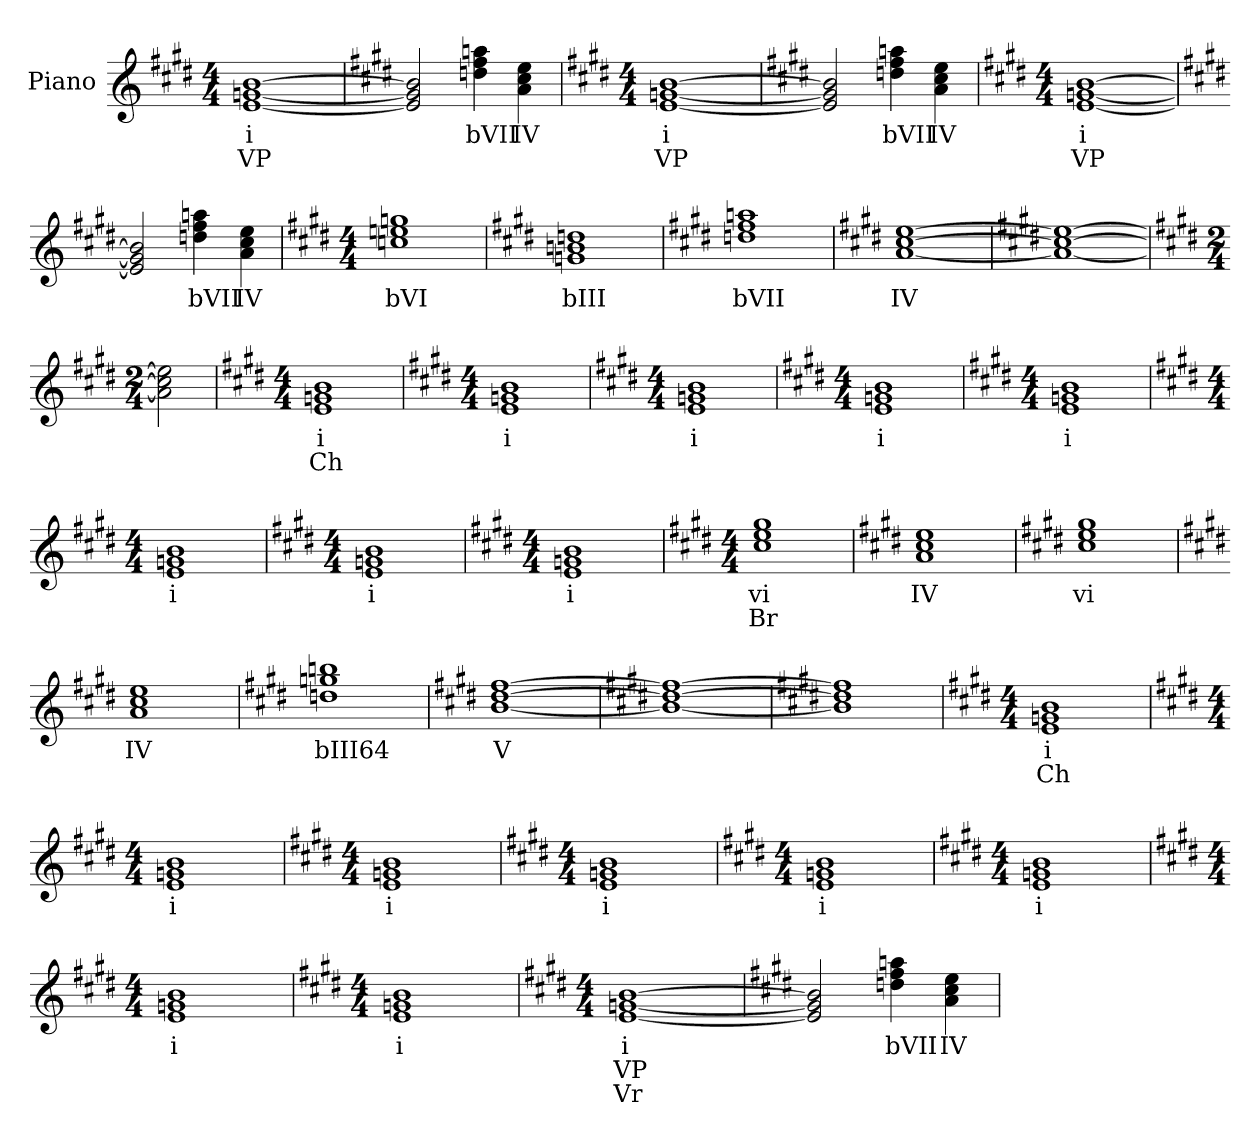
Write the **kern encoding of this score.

**kern	**text	**text	**text
*part1	*part1	*part1	*part1
*staff1	*staff1	*staff1	*staff1
*I"Piano	*	*	*
*I'Pno	*	*	*
*k[f#c#g#d#]	*	*	*
*E:	*	*	*
*M4/4	*	*	*
=	=	=	=
[1e [1gn [1b	i	VP	.
=	=	=	=
*k[f#c#g#d#]	*	*	*
*E:	*	*	*
2e] 2gn] 2b]	.	.	.
4ddn 4ff# 4aan	bVII	.	.
4a 4cc# 4ee	IV	.	.
=	=	=	=
*k[f#c#g#d#]	*	*	*
*E:	*	*	*
*M4/4	*	*	*
[1e [1gn [1b	i	VP	.
=	=	=	=
*k[f#c#g#d#]	*	*	*
*E:	*	*	*
2e] 2gn] 2b]	.	.	.
4ddn 4ff# 4aan	bVII	.	.
4a 4cc# 4ee	IV	.	.
=	=	=	=
*k[f#c#g#d#]	*	*	*
*E:	*	*	*
*M4/4	*	*	*
[1e [1gn [1b	i	VP	.
=	=	=	=
*k[f#c#g#d#]	*	*	*
*E:	*	*	*
2e] 2gn] 2b]	.	.	.
4ddn 4ff# 4aan	bVII	.	.
4a 4cc# 4ee	IV	.	.
=	=	=	=
*k[f#c#g#d#]	*	*	*
*E:	*	*	*
*M4/4	*	*	*
1ccn 1een 1ggn	bVI	.	.
=	=	=	=
*k[f#c#g#d#]	*	*	*
*E:	*	*	*
1gn 1bn 1ddn	bIII	.	.
=	=	=	=
*k[f#c#g#d#]	*	*	*
*E:	*	*	*
1ddn 1ff# 1aan	bVII	.	.
=	=	=	=
*k[f#c#g#d#]	*	*	*
*E:	*	*	*
[1a [1cc# [1ee	IV	.	.
=	=	=	=
*k[f#c#g#d#]	*	*	*
*E:	*	*	*
1a_ 1cc#_ 1ee_	.	.	.
=	=	=	=
*k[f#c#g#d#]	*	*	*
*E:	*	*	*
*M2/4	*	*	*
2a] 2cc#] 2ee]	.	.	.
=	=	=	=
*k[f#c#g#d#]	*	*	*
*E:	*	*	*
*M4/4	*	*	*
1e 1gn 1b	i	Ch	.
=	=	=	=
*k[f#c#g#d#]	*	*	*
*E:	*	*	*
*M4/4	*	*	*
1e 1gn 1b	i	.	.
=	=	=	=
*k[f#c#g#d#]	*	*	*
*E:	*	*	*
*M4/4	*	*	*
1e 1gn 1b	i	.	.
=	=	=	=
*k[f#c#g#d#]	*	*	*
*E:	*	*	*
*M4/4	*	*	*
1e 1gn 1b	i	.	.
=	=	=	=
*k[f#c#g#d#]	*	*	*
*E:	*	*	*
*M4/4	*	*	*
1e 1gn 1b	i	.	.
=	=	=	=
*k[f#c#g#d#]	*	*	*
*E:	*	*	*
*M4/4	*	*	*
1e 1gn 1b	i	.	.
=	=	=	=
*k[f#c#g#d#]	*	*	*
*E:	*	*	*
*M4/4	*	*	*
1e 1gn 1b	i	.	.
=	=	=	=
*k[f#c#g#d#]	*	*	*
*E:	*	*	*
*M4/4	*	*	*
1e 1gn 1b	i	.	.
=	=	=	=
*k[f#c#g#d#]	*	*	*
*E:	*	*	*
*M4/4	*	*	*
1cc# 1ee 1gg#	vi	Br	.
=	=	=	=
*k[f#c#g#d#]	*	*	*
*E:	*	*	*
1a 1cc# 1ee	IV	.	.
=	=	=	=
*k[f#c#g#d#]	*	*	*
*E:	*	*	*
1cc# 1ee 1gg#	vi	.	.
=	=	=	=
*k[f#c#g#d#]	*	*	*
*E:	*	*	*
1a 1cc# 1ee	IV	.	.
=	=	=	=
*k[f#c#g#d#]	*	*	*
*E:	*	*	*
1ddn 1ggn 1bbn	bIII64	.	.
=	=	=	=
*k[f#c#g#d#]	*	*	*
*E:	*	*	*
[1b [1dd# [1ff#	V	.	.
=	=	=	=
*k[f#c#g#d#]	*	*	*
*E:	*	*	*
1b_ 1dd#_ 1ff#_	.	.	.
=	=	=	=
*k[f#c#g#d#]	*	*	*
*E:	*	*	*
1b] 1dd#] 1ff#]	.	.	.
=	=	=	=
*k[f#c#g#d#]	*	*	*
*E:	*	*	*
*M4/4	*	*	*
1e 1gn 1b	i	Ch	.
=	=	=	=
*k[f#c#g#d#]	*	*	*
*E:	*	*	*
*M4/4	*	*	*
1e 1gn 1b	i	.	.
=	=	=	=
*k[f#c#g#d#]	*	*	*
*E:	*	*	*
*M4/4	*	*	*
1e 1gn 1b	i	.	.
=	=	=	=
*k[f#c#g#d#]	*	*	*
*E:	*	*	*
*M4/4	*	*	*
1e 1gn 1b	i	.	.
=	=	=	=
*k[f#c#g#d#]	*	*	*
*E:	*	*	*
*M4/4	*	*	*
1e 1gn 1b	i	.	.
=	=	=	=
*k[f#c#g#d#]	*	*	*
*E:	*	*	*
*M4/4	*	*	*
1e 1gn 1b	i	.	.
=	=	=	=
*k[f#c#g#d#]	*	*	*
*E:	*	*	*
*M4/4	*	*	*
1e 1gn 1b	i	.	.
=	=	=	=
*k[f#c#g#d#]	*	*	*
*E:	*	*	*
*M4/4	*	*	*
1e 1gn 1b	i	.	.
=	=	=	=
*k[f#c#g#d#]	*	*	*
*E:	*	*	*
*M4/4	*	*	*
[1e [1gn [1b	i	VP	Vr
=	=	=	=
*k[f#c#g#d#]	*	*	*
*E:	*	*	*
2e] 2gn] 2b]	.	.	.
4ddn 4ff# 4aan	bVII	.	.
4a 4cc# 4ee	IV	.	.
=	=	=	=
*-	*-	*-	*-
